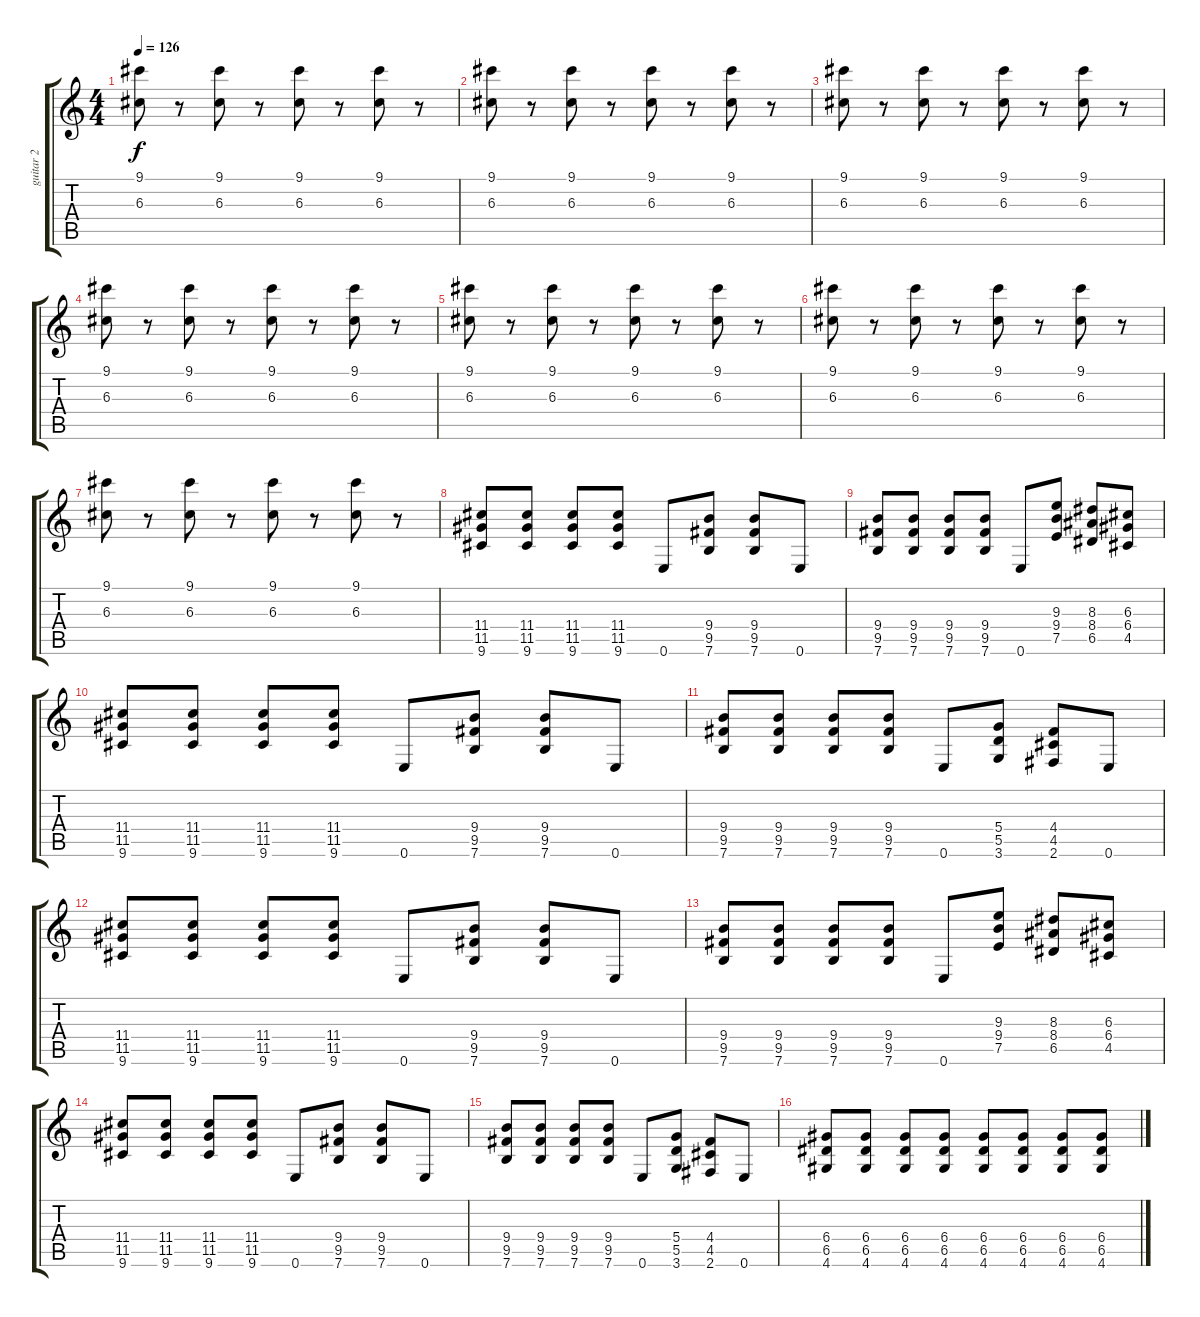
\track ("guitar 2" "guitar 2") {instrument overdrivenguitar}
\staff {score tabs}
\tuning (E4 B3 G3 D3 A2 E2) {hide}
\ts (4 4)
\tempo 126
\clef g2
\ks c
(9.1 6.3).8{dy f} r.8 (9.1 6.3).8 r.8 (9.1 6.3).8 r.8 (9.1 6.3).8 r.8 |
(9.1 6.3).8 r.8 (9.1 6.3).8 r.8 (9.1 6.3).8 r.8 (9.1 6.3).8 r.8 |
(9.1 6.3).8 r.8 (9.1 6.3).8 r.8 (9.1 6.3).8 r.8 (9.1 6.3).8 r.8 |
(9.1 6.3).8 r.8 (9.1 6.3).8 r.8 (9.1 6.3).8 r.8 (9.1 6.3).8 r.8 |
(9.1 6.3).8 r.8 (9.1 6.3).8 r.8 (9.1 6.3).8 r.8 (9.1 6.3).8 r.8 |
(9.1 6.3).8 r.8 (9.1 6.3).8 r.8 (9.1 6.3).8 r.8 (9.1 6.3).8 r.8 |
(9.1 6.3).8 r.8 (9.1 6.3).8 r.8 (9.1 6.3).8 r.8 (9.1 6.3).8 r.8 |
(11.4 11.5 9.6).8 (11.4 11.5 9.6).8 (11.4 11.5 9.6).8 (11.4 11.5 9.6).8 0.6.8 (9.4 9.5 7.6).8 (9.4 9.5 7.6).8 0.6.8 |
(9.4 9.5 7.6).8 (9.4 9.5 7.6).8 (9.4 9.5 7.6).8 (9.4 9.5 7.6).8 0.6.8 (9.3 9.4 7.5).8 (8.3 8.4 6.5).8 (6.3 6.4 4.5).8 |
(11.4 11.5 9.6).8 (11.4 11.5 9.6).8 (11.4 11.5 9.6).8 (11.4 11.5 9.6).8 0.6.8 (9.4 9.5 7.6).8 (9.4 9.5 7.6).8 0.6.8 |
(9.4 9.5 7.6).8 (9.4 9.5 7.6).8 (9.4 9.5 7.6).8 (9.4 9.5 7.6).8 0.6.8 (5.4 5.5 3.6).8 (4.4 4.5 2.6).8 0.6.8 |
(11.4 11.5 9.6).8 (11.4 11.5 9.6).8 (11.4 11.5 9.6).8 (11.4 11.5 9.6).8 0.6.8 (9.4 9.5 7.6).8 (9.4 9.5 7.6).8 0.6.8 |
(9.4 9.5 7.6).8 (9.4 9.5 7.6).8 (9.4 9.5 7.6).8 (9.4 9.5 7.6).8 0.6.8 (9.3 9.4 7.5).8 (8.3 8.4 6.5).8 (6.3 6.4 4.5).8 |
(11.4 11.5 9.6).8 (11.4 11.5 9.6).8 (11.4 11.5 9.6).8 (11.4 11.5 9.6).8 0.6.8 (9.4 9.5 7.6).8 (9.4 9.5 7.6).8 0.6.8 |
(9.4 9.5 7.6).8 (9.4 9.5 7.6).8 (9.4 9.5 7.6).8 (9.4 9.5 7.6).8 0.6.8 (5.4 5.5 3.6).8 (4.4 4.5 2.6).8 0.6.8 |
(6.4 6.5 4.6).8 (6.4 6.5 4.6).8 (6.4 6.5 4.6).8 (6.4 6.5 4.6).8 (6.4 6.5 4.6).8 (6.4 6.5 4.6).8 (6.4 6.5 4.6).8 (6.4 6.5 4.6).8
